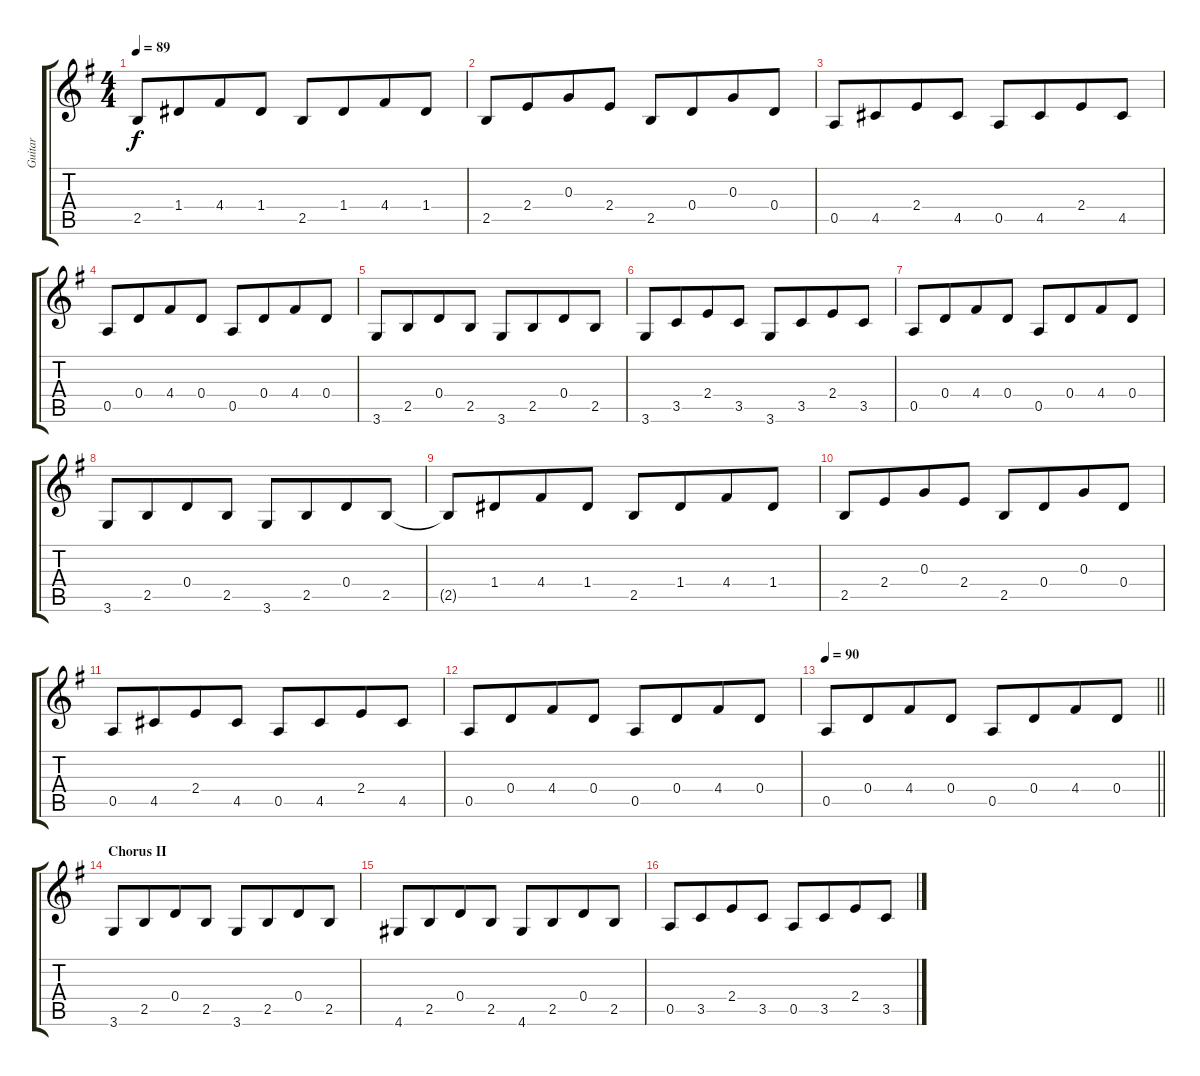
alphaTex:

\track ("Guitar" "Guitar") {instrument electricguitarclean}
\staff {score tabs}
\tuning (E4 B3 G3 D3 A2 E2) {hide}
\ts (4 4)
\tempo 89
\clef g2
\ks g
2.5{t}.8{dy f} 1.4.8{beam merge} 4.4.8 1.4.8{beam split} 2.5.8 1.4.8{beam merge} 4.4.8 1.4.8 |
2.5.8 2.4.8{beam merge} 0.3.8 2.4.8{beam split} 2.5.8 0.4.8{beam merge} 0.3.8 0.4.8 |
0.5.8 4.5.8{beam merge} 2.4.8 4.5.8{beam split} 0.5.8 4.5.8{beam merge} 2.4.8 4.5.8 |
0.5.8 0.4.8{beam merge} 4.4.8 0.4.8{beam split} 0.5.8 0.4.8{beam merge} 4.4.8 0.4.8 |
3.6.8 2.5.8{beam merge} 0.4.8 2.5.8{beam split} 3.6.8 2.5.8{beam merge} 0.4.8 2.5.8 |
3.6.8 3.5.8{beam merge} 2.4.8 3.5.8{beam split} 3.6.8 3.5.8{beam merge} 2.4.8 3.5.8 |
0.5.8 0.4.8{beam merge} 4.4.8 0.4.8{beam split} 0.5.8 0.4.8{beam merge} 4.4.8 0.4.8 |
3.6.8 2.5.8{beam merge} 0.4.8 2.5.8{beam split} 3.6.8 2.5.8{beam merge} 0.4.8 2.5.8 |
2.5{t}.8 1.4.8{beam merge} 4.4.8 1.4.8{beam split} 2.5.8 1.4.8{beam merge} 4.4.8 1.4.8 |
2.5.8 2.4.8{beam merge} 0.3.8 2.4.8{beam split} 2.5.8 0.4.8{beam merge} 0.3.8 0.4.8 |
0.5.8 4.5.8{beam merge} 2.4.8 4.5.8{beam split} 0.5.8 4.5.8{beam merge} 2.4.8 4.5.8 |
0.5.8 0.4.8{beam merge} 4.4.8 0.4.8{beam split} 0.5.8 0.4.8{beam merge} 4.4.8 0.4.8 |
\tempo 90
\barLineRight lightlight
0.5.8 0.4.8{beam merge} 4.4.8 0.4.8{beam split} 0.5.8 0.4.8{beam merge} 4.4.8 0.4.8 |
\section ("" "Chorus II")
3.6.8 2.5.8{beam merge} 0.4.8 2.5.8{beam split} 3.6.8 2.5.8{beam merge} 0.4.8 2.5.8 |
4.6.8 2.5.8{beam merge} 0.4.8 2.5.8{beam split} 4.6.8 2.5.8{beam merge} 0.4.8 2.5.8 |
0.5.8 3.5.8{beam merge} 2.4.8 3.5.8{beam split} 0.5.8 3.5.8{beam merge} 2.4.8 3.5.8
